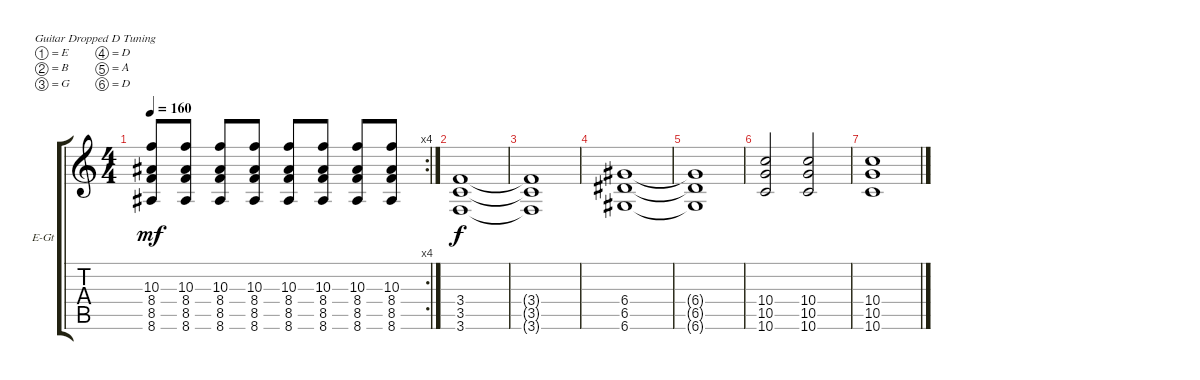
\defaultSystemsLayout 4
\bracketExtendMode groupsimilarinstruments
\firstSystemTrackNameOrientation horizontal
\otherSystemsTrackNameOrientation horizontal
\track ("Electric Guitar" "E-Gt") {instrument distortionguitar}
\staff {score tabs}
\tuning (E4 B3 G3 D3 A2 D2)
\rc 4
\ts (4 4)
\tempo 160
\clef g2
\ks c
(8.6 8.5 8.4 10.3).8{dy mf} (8.6 8.5 8.4 10.3).8 (8.6 8.5 8.4 10.3).8 (8.6 8.5 8.4 10.3).8 (8.6 8.5 8.4 10.3).8 (8.6 8.5 8.4 10.3).8 (8.6 8.5 8.4 10.3).8 (8.6 8.5 8.4 10.3).8 |
(3.4 3.5 3.6).1{dy f} |
(3.4{t} 3.5{t} 3.6{t}).1 |
(6.4 6.5 6.6).1 |
(6.4{t} 6.5{t} 6.6{t}).1 |
(10.4 10.5 10.6).2 (10.4 10.5 10.6).2 |
(10.4 10.5 10.6).1
